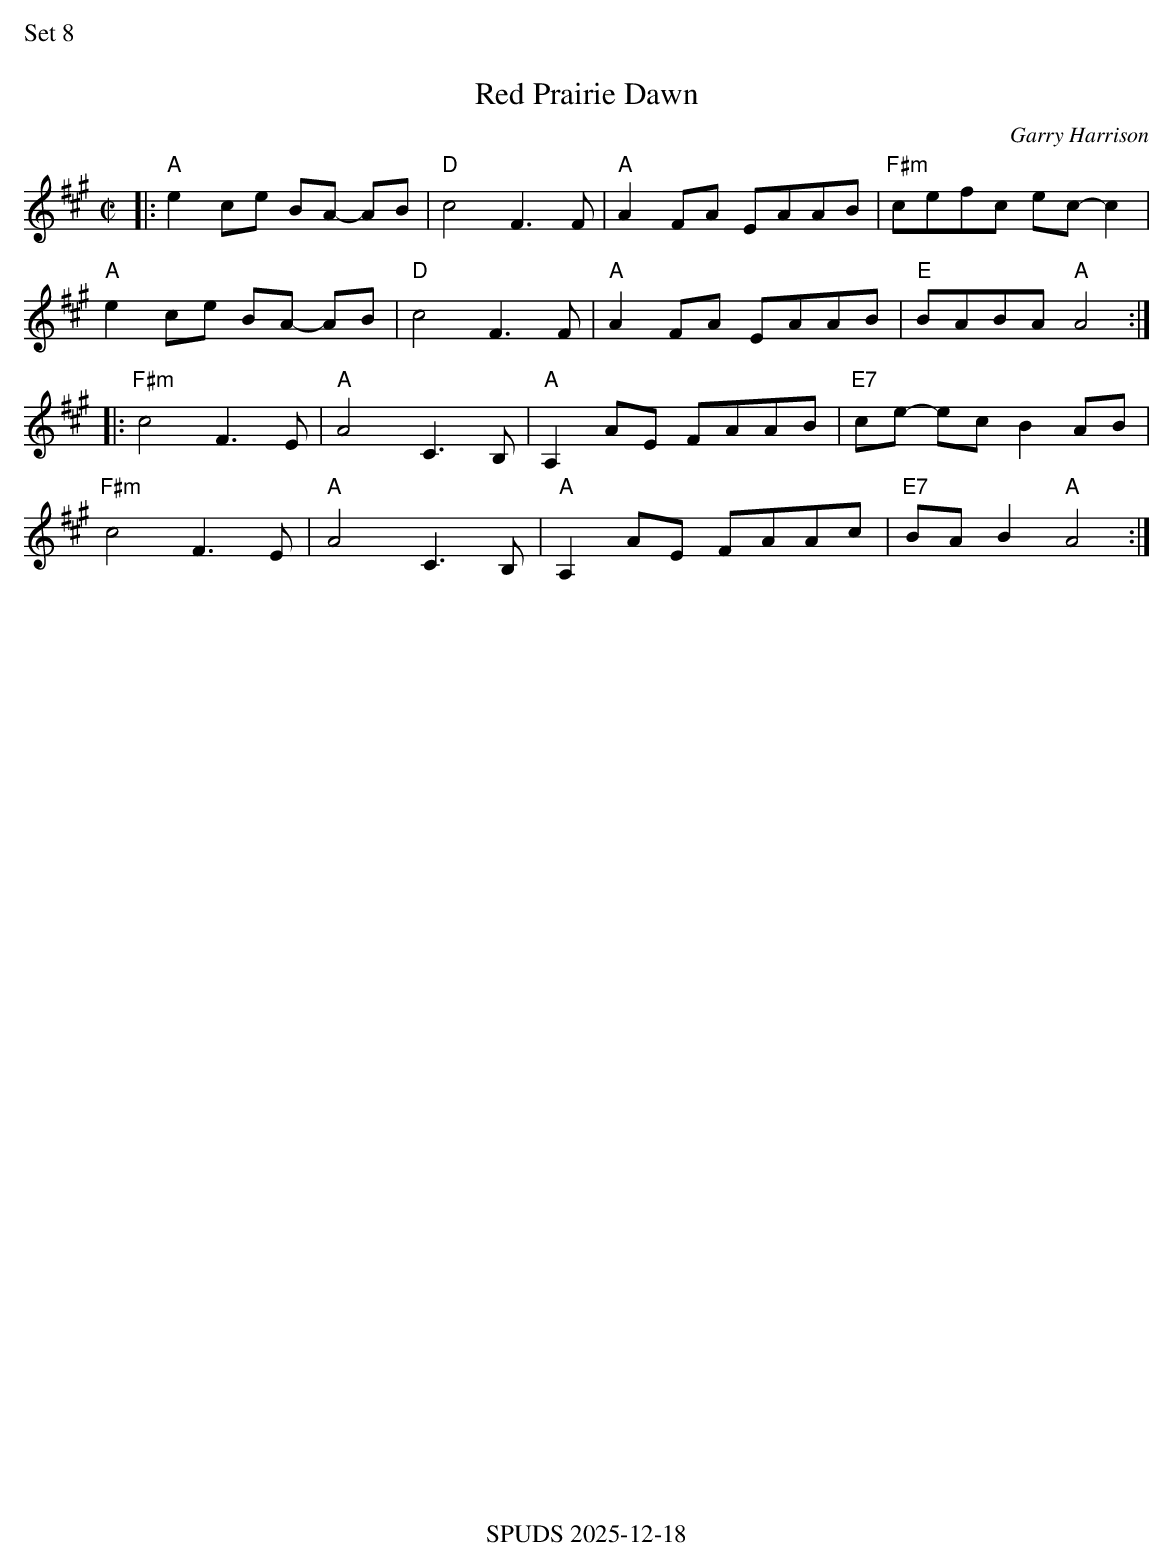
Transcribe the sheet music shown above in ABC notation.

X:1
%%text Set 8
T: Red Prairie Dawn
C: Garry Harrison
M: C|
L: 1/8
K: A
|:"A"e2ce BA- AB | "D"c4 F3F | "A"A2FA EAAB | "F#m"cefc ec-c2 |
"A"e2ce BA- AB | "D"c4 F3F | "A"A2FA EAAB | "E" BABA "A"A4 :|
|:"F#m"c4 F3E | "A"A4 C3B, |"A"A,2AE FAAB | "E7"ce- ec B2AB |
"F#m"c4 F3E | "A"A4 C3B, |"A"A,2AE FAAc | "E7"BAB2 "A"A4 :|
